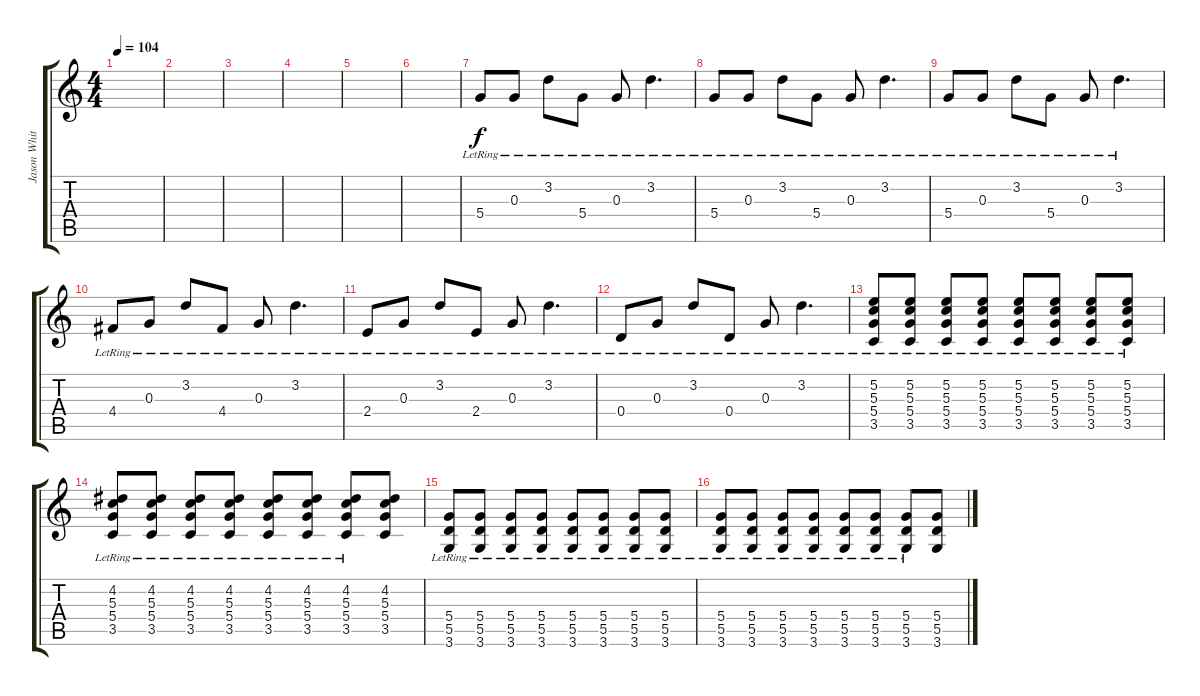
\track ("Jason White Gtr 3" "Jason Whit") {instrument overdrivenguitar}
\staff {score tabs}
\tuning (E4 B3 G3 D3 A2 E2) {hide}
\ts (4 4)
\tempo 104
\clef g2
\ks c
|
|
|
|
|
|
5.4{lr}.8 0.3{lr}.8 3.2{lr}.8 5.4{lr}.8 0.3{lr}.8 3.2{lr}.4{d} |
5.4{lr}.8 0.3{lr}.8 3.2{lr}.8 5.4{lr}.8 0.3{lr}.8 3.2{lr}.4{d} |
5.4{lr}.8 0.3{lr}.8 3.2{lr}.8 5.4{lr}.8 0.3{lr}.8 3.2{lr}.4{d} |
4.4{lr}.8 0.3{lr}.8 3.2{lr}.8 4.4{lr}.8 0.3{lr}.8 3.2{lr}.4{d} |
2.4{lr}.8 0.3{lr}.8 3.2{lr}.8 2.4{lr}.8 0.3{lr}.8 3.2{lr}.4{d} |
0.4{lr}.8 0.3{lr}.8 3.2{lr}.8 0.4{lr}.8 0.3{lr}.8 3.2{lr}.4{d} |
(5.2{lr} 5.3{lr} 5.4{lr} 3.5{lr}).8 (5.2{lr} 5.3{lr} 5.4{lr} 3.5{lr}).8 (5.2{lr} 5.3{lr} 5.4{lr} 3.5{lr}).8 (5.2{lr} 5.3{lr} 5.4{lr} 3.5{lr}).8 (5.2{lr} 5.3{lr} 5.4{lr} 3.5{lr}).8 (5.2{lr} 5.3{lr} 5.4{lr} 3.5{lr}).8 (5.2{lr} 5.3{lr} 5.4{lr} 3.5{lr}).8 (5.2{lr} 5.3{lr} 5.4 3.5{lr}).8 |
(4.2{lr} 5.3{lr} 5.4{lr} 3.5{lr}).8 (4.2{lr} 5.3{lr} 5.4{lr} 3.5{lr}).8 (4.2{lr} 5.3{lr} 5.4{lr} 3.5{lr}).8 (4.2{lr} 5.3{lr} 5.4{lr} 3.5{lr}).8 (4.2{lr} 5.3{lr} 5.4{lr} 3.5{lr}).8 (4.2{lr} 5.3{lr} 5.4{lr} 3.5{lr}).8 (4.2{lr} 5.3{lr} 5.4{lr} 3.5{lr}).8 (4.2 5.3 5.4 3.5).8 |
(5.4{lr} 5.5{lr} 3.6{lr}).8 (5.4{lr} 5.5{lr} 3.6{lr}).8 (5.4{lr} 5.5{lr} 3.6{lr}).8 (5.4{lr} 5.5{lr} 3.6{lr}).8 (5.4{lr} 5.5{lr} 3.6{lr}).8 (5.4{lr} 5.5{lr} 3.6{lr}).8 (5.4{lr} 5.5{lr} 3.6{lr}).8 (5.4{lr} 5.5{lr} 3.6{lr}).8 |
(5.4{lr} 5.5{lr} 3.6{lr}).8 (5.4{lr} 5.5{lr} 3.6{lr}).8 (5.4{lr} 5.5{lr} 3.6{lr}).8 (5.4{lr} 5.5{lr} 3.6{lr}).8 (5.4{lr} 5.5{lr} 3.6{lr}).8 (5.4{lr} 5.5{lr} 3.6{lr}).8 (5.4{lr} 5.5{lr} 3.6{lr}).8 (5.4 5.5 3.6).8
